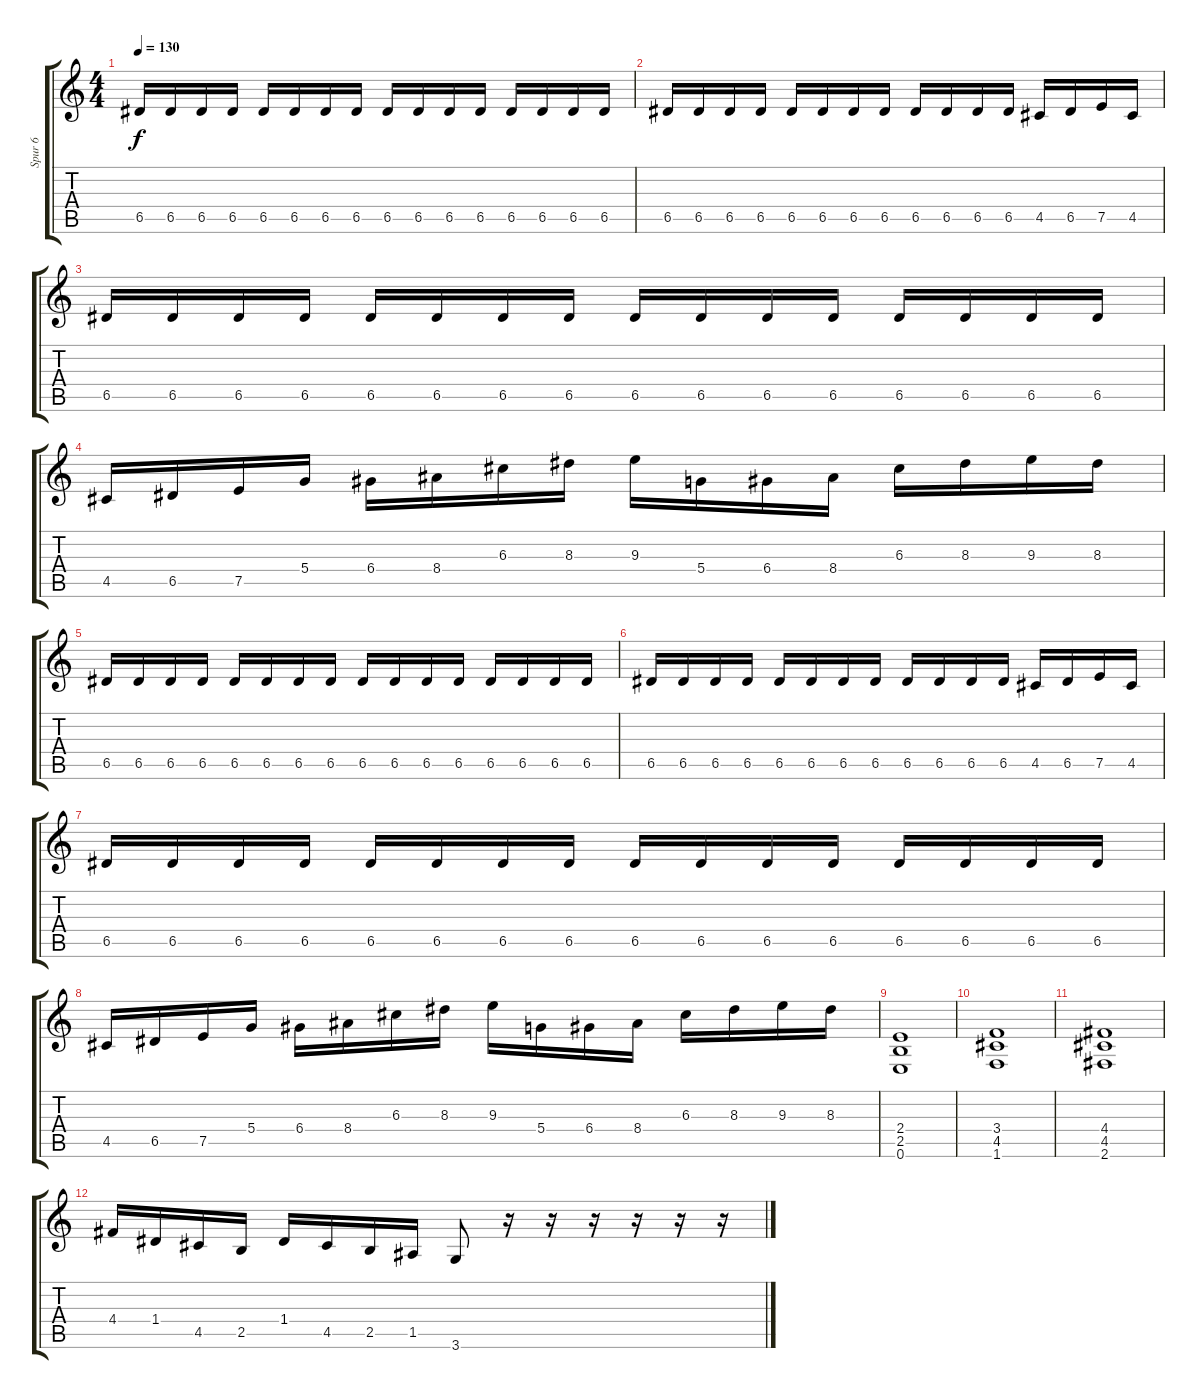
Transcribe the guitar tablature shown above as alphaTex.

\track ("Spur 6" "Spur 6") {instrument distortionguitar}
\staff {score tabs}
\tuning (E4 B3 G3 D3 A2 E2) {hide}
\ts (4 4)
\tempo 130
\clef g2
\ks c
6.5.16{dy f} 6.5.16 6.5.16 6.5.16 6.5.16 6.5.16 6.5.16 6.5.16 6.5.16 6.5.16 6.5.16 6.5.16 6.5.16 6.5.16 6.5.16 6.5.16 |
6.5.16 6.5.16 6.5.16 6.5.16 6.5.16 6.5.16 6.5.16 6.5.16 6.5.16 6.5.16 6.5.16 6.5.16 4.5.16 6.5.16 7.5.16 4.5.16 |
6.5.16 6.5.16 6.5.16 6.5.16 6.5.16 6.5.16 6.5.16 6.5.16 6.5.16 6.5.16 6.5.16 6.5.16 6.5.16 6.5.16 6.5.16 6.5.16 |
4.5.16 6.5.16 7.5.16 5.4.16 6.4.16 8.4.16 6.3.16 8.3.16 9.3.16 5.4.16 6.4.16 8.4.16 6.3.16 8.3.16 9.3.16 8.3.16 |
6.5.16 6.5.16 6.5.16 6.5.16 6.5.16 6.5.16 6.5.16 6.5.16 6.5.16 6.5.16 6.5.16 6.5.16 6.5.16 6.5.16 6.5.16 6.5.16 |
6.5.16 6.5.16 6.5.16 6.5.16 6.5.16 6.5.16 6.5.16 6.5.16 6.5.16 6.5.16 6.5.16 6.5.16 4.5.16 6.5.16 7.5.16 4.5.16 |
6.5.16 6.5.16 6.5.16 6.5.16 6.5.16 6.5.16 6.5.16 6.5.16 6.5.16 6.5.16 6.5.16 6.5.16 6.5.16 6.5.16 6.5.16 6.5.16 |
4.5.16 6.5.16 7.5.16 5.4.16 6.4.16 8.4.16 6.3.16 8.3.16 9.3.16 5.4.16 6.4.16 8.4.16 6.3.16 8.3.16 9.3.16 8.3.16 |
(2.4 2.5 0.6).1 |
(3.4 4.5 1.6).1 |
(4.4 4.5 2.6).1 |
4.4.16 1.4.16 4.5.16 2.5.16 1.4.16 4.5.16 2.5.16 1.5.16 3.6.8 r.16 r.16 r.16 r.16 r.16 r.16
